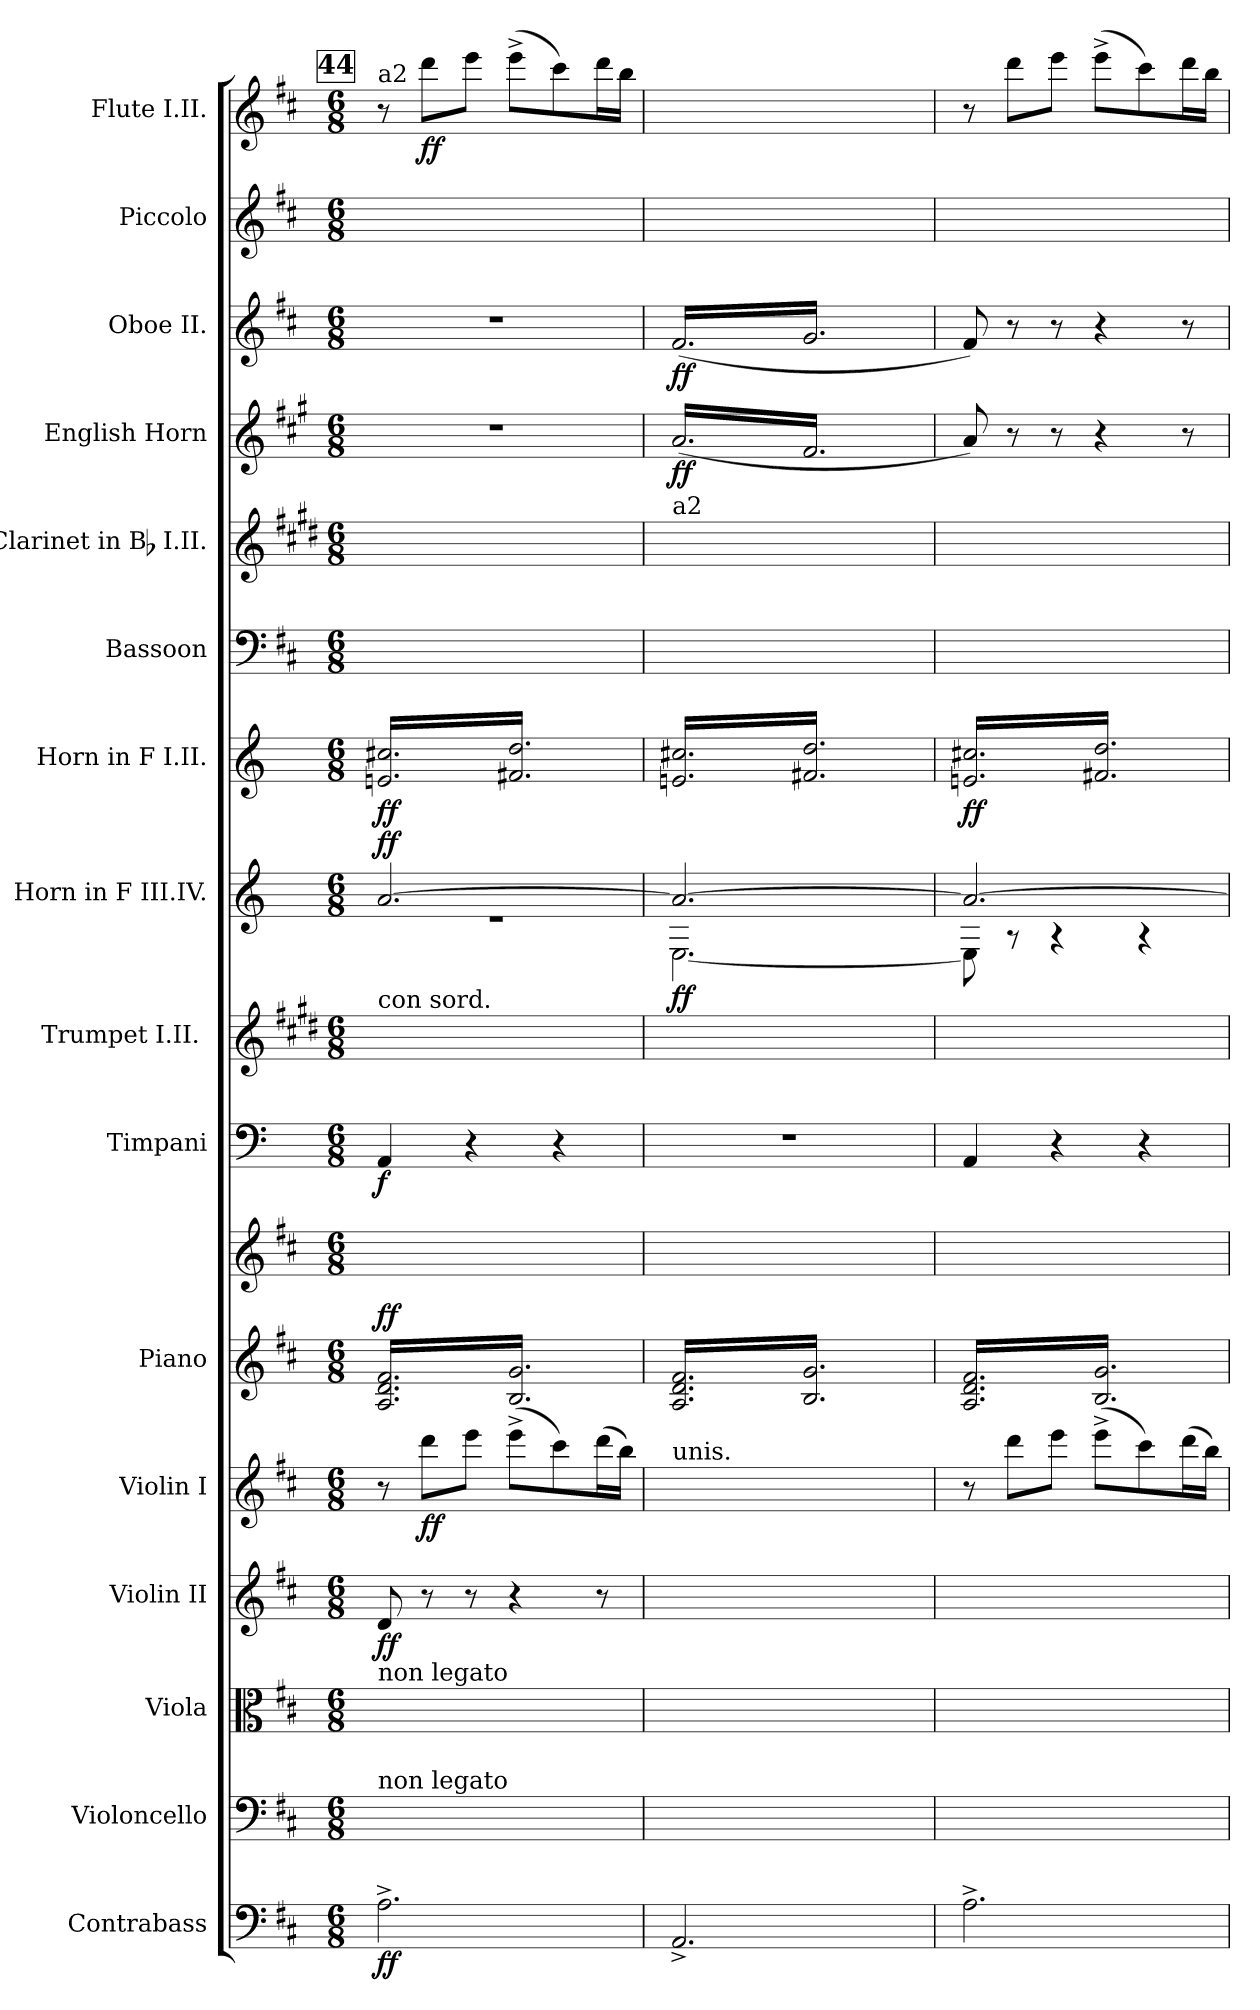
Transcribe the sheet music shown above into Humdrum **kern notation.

**kern	**dynam	**kern	**kern	**kern	**dynam	**kern	**dynam	**kern	**kern	**dynam	**kern	**dynam	**kern	**kern	**dynam	**kern	**dynam	**kern	**kern	**kern	**dynam	**kern	**dynam	**kern	**kern	**dynam
*part16	*part16	*part15	*part14	*part13	*part13	*part12	*part12	*part11	*part11	*part11	*part10	*part10	*part9	*part8	*part8	*part7	*part7	*part6	*part5	*part4	*part4	*part3	*part3	*part2	*part1	*part1
*staff17	*staff17	*staff16	*staff15	*staff14	*staff14	*staff13	*staff13	*staff12	*staff11	*staff11/12	*staff10	*staff10	*staff9	*staff8	*staff8	*staff7	*staff7	*staff6	*staff5	*staff4	*staff4	*staff3	*staff3	*staff2	*staff1	*staff1
*I"Contrabass	*	*I"Violoncello	*I"Viola	*I"Violin II	*	*I"Violin I	*	*I"Piano	*	*	*I"Timpani	*	*I"Trumpet I.II. [C]	*I"Horn in F III.IV.	*	*I"Horn in F I.II.	*	*I"Bassoon	*I"Clarinet in Bb I.II.	*I"English Horn	*	*I"Oboe II.	*	*I"Piccolo	*I"Flute I.II.	*
*I'Cb.	*	*I'Vc.	*I'Vla.	*I'Vln. II	*	*I'Vln. I	*	*I'Pno	*	*	*I'Timp.	*	*I'Tpt.	*I'Hn.	*	*I'Hn.	*	*I'Bsn.	*I'Cl.	*I'Eng. Hn.	*	*I'Ob.	*	*I'Picc.	*I'Fl.	*
*clefF4	*	*clefF4	*clefC3	*clefG2	*	*clefG2	*	*clefG2	*clefG2	*	*clefF4	*	*clefG2	*clefG2	*	*clefG2	*	*clefF4	*clefG2	*clefG2	*	*clefG2	*	*clefG2	*clefG2	*
*ITrd7c12	*	*	*	*	*	*	*	*	*	*	*	*	*	*ITrd4c7	*	*ITrd4c7	*	*	*ITrd1c2	*ITrd4c7	*	*	*	*ITrd-7c-12	*	*
*k[f#c#]	*	*k[f#c#]	*k[f#c#]	*k[f#c#]	*	*k[f#c#]	*	*k[f#c#]	*k[f#c#]	*	*	*	*k[f#c#g#d#]	*	*	*	*	*k[f#c#]	*k[f#c#]	*k[f#c#]	*	*k[f#c#]	*	*k[f#c#]	*k[f#c#]	*
*D:	*	*D:	*D:	*D:	*	*D:	*	*D:	*D:	*	*	*	*E:	*	*	*	*	*D:	*D:	*D:	*	*D:	*	*D:	*D:	*
*M6/8	*	*M6/8	*M6/8	*M6/8	*	*M6/8	*	*M6/8	*M6/8	*	*M6/8	*	*M6/8	*M6/8	*	*M6/8	*	*M6/8	*M6/8	*M6/8	*	*M6/8	*	*M6/8	*M6/8	*
*MM132	*	*MM132	*MM132	*MM132	*	*MM132	*	*MM132	*MM132	*	*MM132	*	*MM132	*MM132	*	*MM132	*	*MM132	*MM132	*MM132	*	*MM132	*	*MM132	*MM132	*
!!LO:REH:place=s1:t=44
=126	=126	=126	=126	=126	=126	=126	=126	=126	=126	=126	=126	=126	=126	=126	=126	=126	=126	=126	=126	=126	=126	=126	=126	=126	=126	=126
*	*	*	*	*	*	*	*	*	*	*	*	*	*	*^	*	*	*	*	*	*	*	*	*	*	*	*
!	!	!	!	!	!	!	!	!	!	!	!	!	!	!	!	!	!	!	!	!	!	!	!	!	!	!LO:TX:a:t=a2	!
!	!	!	!	!	!	!	!	!	!	!	!	!	!LO:TX:a:t=con sord.	!	!	!	!	!	!	!	!	!	!	!	!	!	!
!	!	!	!LO:TX:a:t=non legato	!	!	!	!	!	!	!	!	!	!	!	!	!	!	!	!	!	!	!	!	!	!	!	!
!	!	!LO:TX:a:t=non legato	!	!	!	!	!	!	!	!	!	!	!	!	!	!	!	!	!	!	!	!	!	!	!	!	!
!	!	!	!	!	!	!	!	!	!	!LO:DY:a=2	!	!	!	!	!	!LO:DY:a	!	!	!	!	!	!	!	!	!	!	!
*	*	*	*	*	*	*	*	*tremolo	*	*	*	*	*	*	*	*	*	*	*	*	*	*	*	*	*	*	*
*	*	*	*	*	*	*	*	*	*	*	*	*	*	*	*	*	*tremolo	*	*	*	*	*	*	*	*	*	*
2.AA^	ff	2.ryy	16ryy	8di	ff	8r	.	16A/ 16d/ 16f#/LL	2.ryy	ff	4AA	f	2.ryy	[2.d	2.r	ff	(16An 16f#XLL	ff	2.ryy	2.ryy	2.r	.	2.r	.	2.ryy	8r	.
.	.	.	16ryy	.	.	.	.	16B/ 16g/	.	.	.	.	.	.	.	.	16Bn 16g)	.	.	.	.	.	.	.	.	.	.
.	.	.	16ryy	8r	.	8dddL	ff	16A/ 16d/ 16f#/	.	.	.	.	.	.	.	.	16An 16f#X	.	.	.	.	.	.	.	.	8dddL	ff
.	.	.	16ryy	.	.	.	.	16B/ 16g/	.	.	.	.	.	.	.	.	16Bn 16g)	.	.	.	.	.	.	.	.	.	.
.	.	.	16ryy	8r	.	8eeeJ	.	16A/ 16d/ 16f#/	.	.	4r	.	.	.	.	.	16An 16f#X	.	.	.	.	.	.	.	.	8eeeJ	.
.	.	.	16ryy	.	.	.	.	16B/ 16g/	.	.	.	.	.	.	.	.	16Bn 16g)	.	.	.	.	.	.	.	.	.	.
.	.	.	16ryy	4r	.	(8eee^L	.	16A/ 16d/ 16f#/	.	.	.	.	.	.	.	.	16An 16f#X	.	.	.	.	.	.	.	.	(8eee^L	.
.	.	.	16ryy	.	.	.	.	16B/ 16g/	.	.	.	.	.	.	.	.	16Bn 16g)	.	.	.	.	.	.	.	.	.	.
.	.	.	16ryy	.	.	8ccc#)	.	16A/ 16d/ 16f#/	.	.	4r	.	.	.	.	.	16An 16f#X	.	.	.	.	.	.	.	.	8ccc#)	.
.	.	.	16ryy	.	.	.	.	16B/ 16g/	.	.	.	.	.	.	.	.	16Bn 16g)	.	.	.	.	.	.	.	.	.	.
.	.	.	16ryy	8r	.	(16dddL	.	16A/ 16d/ 16f#/	.	.	.	.	.	.	.	.	16An 16f#X	.	.	.	.	.	.	.	.	16dddL	.
.	.	.	16ryy	.	.	16bbJJ)	.	16B/ 16g/JJ	.	.	.	.	.	.	.	.	16Bn 16g)JJ	.	.	.	.	.	.	.	.	16bbJJ	.
=127	=127	=127	=127	=127	=127	=127	=127	=127	=127	=127	=127	=127	=127	=127	=127	=127	=127	=127	=127	=127	=127	=127	=127	=127	=127	=127	=127
!	!	!	!	!	!	!	!	!	!	!	!	!	!	!	!	!	!	!	!	!LO:TX:a:t=a2	!	!	!	!	!	!	!
!	!	!	!	!	!	!LO:TX:a:t=unis.	!	!	!	!	!	!	!	!	!	!	!	!	!	!	!	!	!	!	!	!	!
*	*	*	*	*	*	*	*	*	*	*	*	*	*	*	*	*	*	*	*	*	*tremolo	*	*	*	*	*	*
*	*	*	*	*	*	*	*	*	*	*	*	*	*	*	*	*	*	*	*	*	*	*	*tremolo	*	*	*	*
2.AAA^	.	2.ryy	16ryy	8ryy	.	8ryy	.	16A/ 16d/ 16f#/LL	2.ryy	.	2.r	.	2.ryy	2.d_	[2.AA	ff	(16An 16f#XLL	.	2.ryy	4ryy	(16dLL	ff	(16f#LL	ff	8ryy	8ryy	.
.	.	.	16ryy	.	.	.	.	16B/ 16g/	.	.	.	.	.	.	.	.	16Bn 16g)	.	.	.	16B	.	16g	.	.	.	.
.	.	.	16ryy	16ryy	.	16ryy	.	16A/ 16d/ 16f#/	.	.	.	.	.	.	.	.	16An 16f#X	.	.	.	16d	.	16f#	.	16ryy	16ryy	.
.	.	.	16ryy	16ryy	.	16ryy	.	16B/ 16g/	.	.	.	.	.	.	.	.	16Bn 16g)	.	.	.	16B	.	16g	.	16ryy	16ryy	.
.	.	.	16ryy	8ryy	.	8ryy	.	16A/ 16d/ 16f#/	.	.	.	.	.	.	.	.	16An 16f#X	.	.	4ryy	16d	.	16f#	.	8ryy	8ryy	.
.	.	.	16ryy	.	.	.	.	16B/ 16g/	.	.	.	.	.	.	.	.	16Bn 16g)	.	.	.	16B	.	16g	.	.	.	.
.	.	.	16ryy	4.ryy	.	4.ryy	.	16A/ 16d/ 16f#/	.	.	.	.	.	.	.	.	16An 16f#X	.	.	.	16d	.	16f#	.	8ryy	8ryy	.
.	.	.	16ryy	.	.	.	.	16B/ 16g/	.	.	.	.	.	.	.	.	16Bn 16g)	.	.	.	16B	.	16g	.	.	.	.
.	.	.	16ryy	.	.	.	.	16A/ 16d/ 16f#/	.	.	.	.	.	.	.	.	16An 16f#X	.	.	4ryy	16d	.	16f#	.	8ryy	8ryy	.
.	.	.	16ryy	.	.	.	.	16B/ 16g/	.	.	.	.	.	.	.	.	16Bn 16g)	.	.	.	16B	.	16g	.	.	.	.
.	.	.	16ryy	.	.	.	.	16A/ 16d/ 16f#/	.	.	.	.	.	.	.	.	16An 16f#X	.	.	.	16d	.	16f#	.	8ryy	8ryy	.
.	.	.	16ryy	.	.	.	.	16B/ 16g/JJ	.	.	.	.	.	.	.	.	16Bn 16g)JJ	.	.	.	16BJJ	.	16gJJ	.	.	.	.
*	*	*	*	*	*	*	*	*	*	*	*	*	*	*	*	*	*	*	*	*	*	*	*Xtremolo	*	*	*	*
*	*	*	*	*	*	*	*	*	*	*	*	*	*	*	*	*	*	*	*	*	*Xtremolo	*	*	*	*	*	*
=128	=128	=128	=128	=128	=128	=128	=128	=128	=128	=128	=128	=128	=128	=128	=128	=128	=128	=128	=128	=128	=128	=128	=128	=128	=128	=128	=128
2.AA^	.	2.ryy	16ryy	2.ryy	.	8r	.	16A/ 16d/ 16f#/LL	2.ryy	.	4AA	.	2.ryy	2.d_	8AA]	.	(16An 16f#XLL	ff	2.ryy	2.ryy	8d)	.	8f#)	.	2.ryy	8r	.
.	.	.	16ryy	.	.	.	.	16B/ 16g/	.	.	.	.	.	.	.	.	16Bn 16g)	.	.	.	.	.	.	.	.	.	.
.	.	.	16ryy	.	.	8dddL	.	16A/ 16d/ 16f#/	.	.	.	.	.	.	8r	.	16An 16f#X	.	.	.	8r	.	8r	.	.	8dddL	.
.	.	.	16ryy	.	.	.	.	16B/ 16g/	.	.	.	.	.	.	.	.	16Bn 16g)	.	.	.	.	.	.	.	.	.	.
.	.	.	16ryy	.	.	8eeeJ	.	16A/ 16d/ 16f#/	.	.	4r	.	.	.	4r	.	16An 16f#X	.	.	.	8r	.	8r	.	.	8eeeJ	.
.	.	.	16ryy	.	.	.	.	16B/ 16g/	.	.	.	.	.	.	.	.	16Bn 16g)	.	.	.	.	.	.	.	.	.	.
.	.	.	16ryy	.	.	(8eee^L	.	16A/ 16d/ 16f#/	.	.	.	.	.	.	.	.	16An 16f#X	.	.	.	4r	.	4r	.	.	(8eee^L	.
.	.	.	16ryy	.	.	.	.	16B/ 16g/	.	.	.	.	.	.	.	.	16Bn 16g)	.	.	.	.	.	.	.	.	.	.
.	.	.	16ryy	.	.	8ccc#)	.	16A/ 16d/ 16f#/	.	.	4r	.	.	.	4r	.	16An 16f#X	.	.	.	.	.	.	.	.	8ccc#)	.
.	.	.	16ryy	.	.	.	.	16B/ 16g/	.	.	.	.	.	.	.	.	16Bn 16g)	.	.	.	.	.	.	.	.	.	.
.	.	.	16ryy	.	.	(16dddL	.	16A/ 16d/ 16f#/	.	.	.	.	.	.	.	.	16An 16f#X	.	.	.	8r	.	8r	.	.	16dddL	.
.	.	.	16ryy	.	.	16bbJJ)	.	16B/ 16g/JJ	.	.	.	.	.	.	.	.	16Bn 16g)JJ	.	.	.	.	.	.	.	.	16bbJJ	.
*	*	*	*	*	*	*	*	*	*	*	*	*	*	*	*	*	*Xtremolo	*	*	*	*	*	*	*	*	*	*
*	*	*	*	*	*	*	*	*Xtremolo	*	*	*	*	*	*	*	*	*	*	*	*	*	*	*	*	*	*	*
.	.	.	.	.	.	.	.	.	.	.	.	.	.	.	.	.	.	.	.	.	.	.	.	.	.	.	.
.	.	.	.	.	.	.	.	.	.	.	.	.	.	.	.	.	.	.	.	.	.	.	.	.	.	.	.
.	.	.	.	.	.	.	.	.	.	.	.	.	.	.	.	.	.	.	.	.	.	.	.	.	.	.	.
.	.	.	.	.	.	.	.	.	.	.	.	.	.	.	.	.	.	.	.	.	.	.	.	.	.	.	.
.	.	.	.	.	.	.	.	.	.	.	.	.	.	.	.	.	.	.	.	.	.	.	.	.	.	.	.
.	.	.	.	.	.	.	.	.	.	.	.	.	.	.	.	.	.	.	.	.	.	.	.	.	.	.	.
*	*	*	*	*	*	*	*	*	*	*	*	*	*	*v	*v	*	*	*	*	*	*	*	*	*	*	*	*
=	=	=	=	=	=	=	=	=	=	=	=	=	=	=	=	=	=	=	=	=	=	=	=	=	=	=
*-	*-	*-	*-	*-	*-	*-	*-	*-	*-	*-	*-	*-	*-	*-	*-	*-	*-	*-	*-	*-	*-	*-	*-	*-	*-	*-
